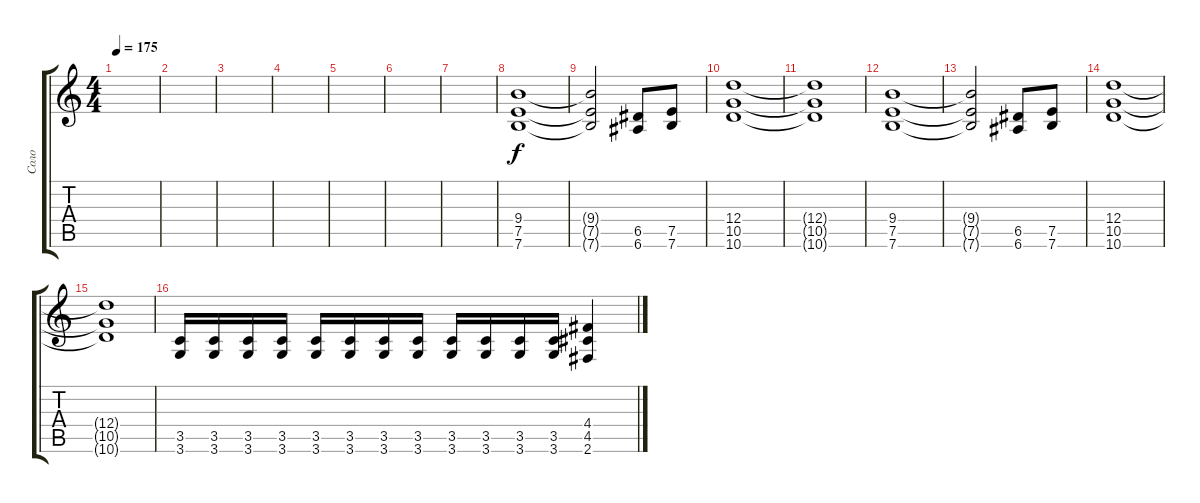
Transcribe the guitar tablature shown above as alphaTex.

\track ("Соло" "Соло") {instrument distortionguitar}
\staff {score tabs}
\tuning (E4 B3 G3 D3 A2 E2) {hide}
\ts (4 4)
\tempo 175
\clef g2
\ks c
|
|
|
|
|
|
|
(9.4 7.5 7.6).1 |
(9.4{t} 7.5{t} 7.6{t}).2 (6.5 6.6).8 (7.5 7.6).8 |
(12.4 10.5 10.6).1 |
(12.4{t} 10.5{t} 10.6{t}).1 |
(9.4 7.5 7.6).1 |
(9.4{t} 7.5{t} 7.6{t}).2 (6.5 6.6).8 (7.5 7.6).8 |
(12.4 10.5 10.6).1 |
(12.4{t} 10.5{t} 10.6{t}).1 |
(3.5 3.6).16 (3.5 3.6).16 (3.5 3.6).16 (3.5 3.6).16 (3.5 3.6).16 (3.5 3.6).16 (3.5 3.6).16 (3.5 3.6).16 (3.5 3.6).16 (3.5 3.6).16 (3.5 3.6).16 (3.5 3.6).16 (4.4 4.5 2.6).4
